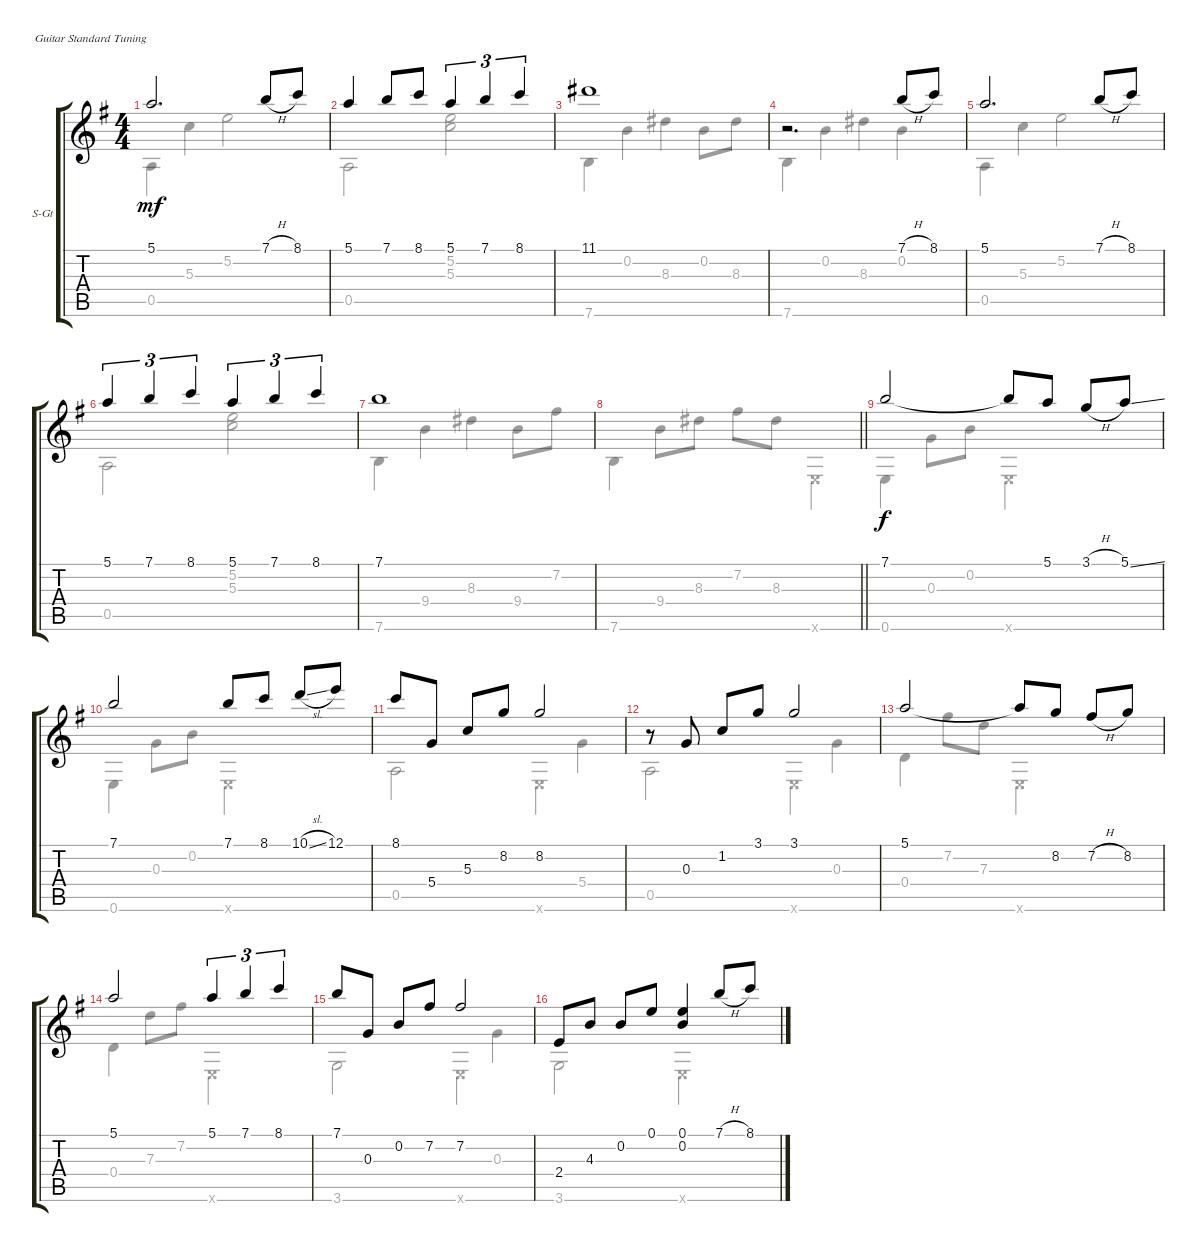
\defaultSystemsLayout 4
\bracketExtendMode groupsimilarinstruments
\firstSystemTrackNameOrientation horizontal
\otherSystemsTrackNameOrientation horizontal
\track ("Steel Guitar" "S-Gt") {instrument acousticguitarsteel}
\staff {score tabs}
\tuning (E4 B3 G3 D3 A2 E2)
\voice
\ts (4 4)
\tempo (120 hide)
\clef g2
\ks g
5.1.2{d dy mf} 7.1{h}.8 8.1.8 |
5.1.4 7.1.8 8.1.8 5.1.4{tu (3 2)} 7.1.4{tu (3 2)} 8.1.4{tu (3 2)} |
11.1.1 |
r.2{d} 7.1{h}.8 8.1.8 |
5.1.2{d} 7.1{h}.8 8.1.8 |
5.1.4{tu (3 2)} 7.1.4{tu (3 2)} 8.1.4{tu (3 2)} 5.1.4{tu (3 2)} 7.1.4{tu (3 2)} 8.1.4{tu (3 2)} |
7.1.1 |
\barLineRight lightlight
|
7.1.2{dy f} 7.1{t}.8 5.1.8 3.1{h}.8 5.1{ss}.8 |
7.1.2 7.1.8 8.1.8 10.1{sl}.8 12.1.8 |
8.1.8 5.4.8 5.3.8 8.2.8 8.2.2 |
r.8 0.3.8 1.2.8 3.1.8 3.1.2 |
5.1.2 5.1{t}.8 8.2.8 7.2{h}.8 8.2.8 |
5.1.2 5.1.4{tu (3 2)} 7.1.4{tu (3 2)} 8.1.4{tu (3 2)} |
\scale
0.388289 7.1.8 0.3.8 0.2.8 7.2.8 7.2.2 |
\scale
0.299407 2.4.8 4.3.8 0.2.8 0.1.8 (0.1 0.2).4 7.1{h}.8 8.1.8
\voice
\clef g2
\ottava regular
\simile none
\ks g
0.5.4{dy mf} 5.3.4 5.2.2 |
0.5.2 (5.3 5.2).2 |
7.6.4 0.2.4 8.3.4 0.2.8 8.3.8 |
7.6.4 0.2.4 8.3.4 0.2.4 |
0.5.4 5.3.4 5.2.2 |
0.5.2 (5.3 5.2).2 |
7.6.4 9.4.4 8.3.4 9.4.8 7.2.8 |
\barLineRight lightlight
7.6.4 9.4.8 8.3.8 7.2.8 8.3.8 0.6{x}.4 |
0.6.4{dy f} 0.3.8 0.2.8 0.6{x}.2 |
0.6.4 0.3.8 0.2.8 0.6{x}.2 |
0.5.2 0.6{x}.4 5.4.4 |
0.5.2 0.6{x}.4 0.3.4 |
0.4.4 7.2.8 7.3.8 0.6{x}.2 |
0.4.4 7.3.8 7.2.8 0.6{x}.2 |
\scale
0.388289 3.6.2 0.6{x}.4 0.3.4 |
\scale
0.299407 3.6.2 0.6{x}.2
